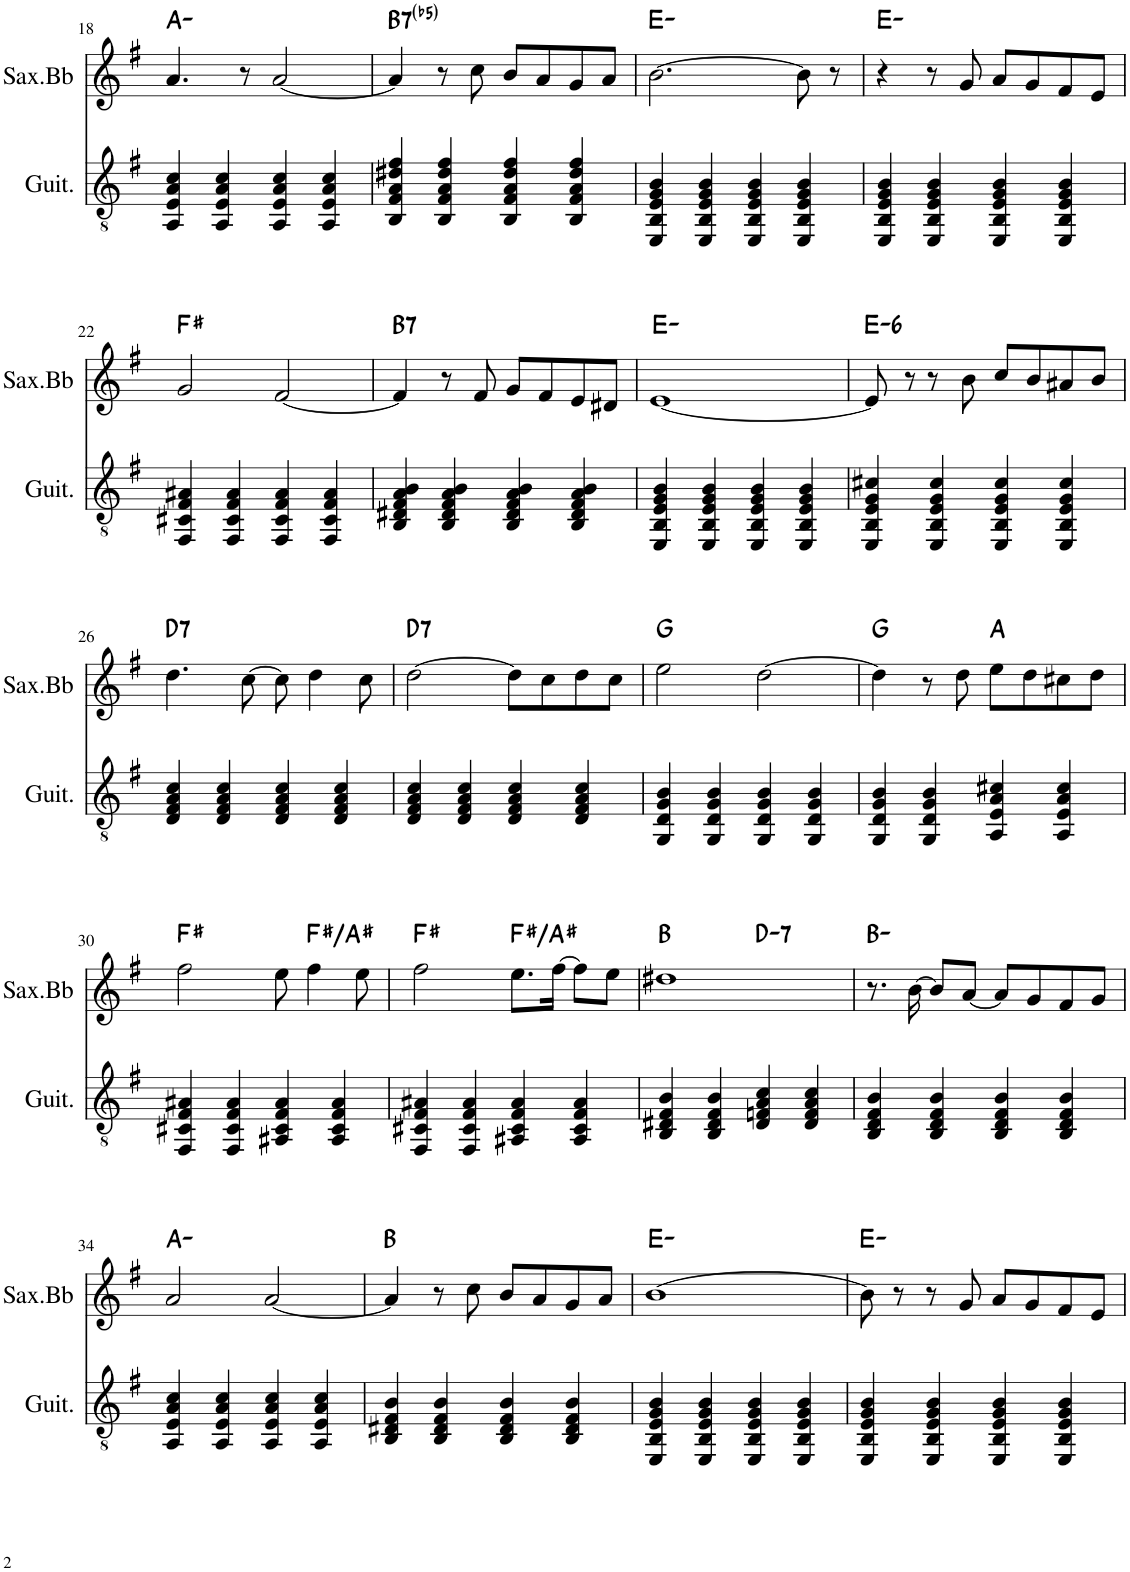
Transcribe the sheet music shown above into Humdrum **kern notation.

**kern	**kern	**harte
*part2	*part1	*part1
*staff2	*staff1	*
*I"Guit.	*I"Sax.Bb	*
*I'Guit.	*I'Sax.Bb	*
!!LO:PB:g=z
*clefGv2	*clefG2	*
*	*ITrd1c2	*
*k[f#]	*k[f#]	*
*M4/4	*M4/4	*
=18	=18	=18
4AA/ 4E/ 4A/ 4c/	4.a/	A:min
4AA/ 4E/ 4A/ 4c/	.	.
.	8r	.
4AA/ 4E/ 4A/ 4c/	[2a/	.
4AA/ 4E/ 4A/ 4c/	.	.
=19	=19	=19
!	!	!LO:H:kt=7
4BB/ 4F#/ 4A/ 4d#X/ 4f#/	4a/]	B:(3,b5,b7)
4BB/ 4F#/ 4A/ 4d#/ 4f#/	8r	.
.	8cc\	.
4BB/ 4F#/ 4A/ 4d#/ 4f#/	8b/L	.
.	8a/	.
4BB/ 4F#/ 4A/ 4d#/ 4f#/	8g/	.
.	8a/J	.
=20	=20	=20
4EE/ 4BB/ 4E/ 4G/ 4B/	[2.b\	E:min
4EE/ 4BB/ 4E/ 4G/ 4B/	.	.
4EE/ 4BB/ 4E/ 4G/ 4B/	.	.
4EE/ 4BB/ 4E/ 4G/ 4B/	8b\]	.
.	8r	.
=21	=21	=21
4EE/ 4BB/ 4E/ 4G/ 4B/	4r	E:min
4EE/ 4BB/ 4E/ 4G/ 4B/	8r	.
.	8g/	.
4EE/ 4BB/ 4E/ 4G/ 4B/	8a/L	.
.	8g/	.
4EE/ 4BB/ 4E/ 4G/ 4B/	8f#/	.
.	8e/J	.
!!LO:LB:g=z
=22	=22	=22
4FF#/ 4C#X/ 4F#/ 4A#X/	2g/	F#:maj
4FF#/ 4C#/ 4F#/ 4A#/	.	.
4FF#/ 4C#/ 4F#/ 4A#/	[2f#/	.
4FF#/ 4C#/ 4F#/ 4A#/	.	.
=23	=23	=23
!	!	!LO:H:kt=7
4BB/ 4D#X/ 4F#/ 4A/ 4B/	4f#/]	B:7
4BB/ 4D#/ 4F#/ 4A/ 4B/	8r	.
.	8f#/	.
4BB/ 4D#/ 4F#/ 4A/ 4B/	8g/L	.
.	8f#/	.
4BB/ 4D#/ 4F#/ 4A/ 4B/	8e/	.
.	8d#X/J	.
=24	=24	=24
4EE/ 4BB/ 4E/ 4G/ 4B/	[1e	E:min
4EE/ 4BB/ 4E/ 4G/ 4B/	.	.
4EE/ 4BB/ 4E/ 4G/ 4B/	.	.
4EE/ 4BB/ 4E/ 4G/ 4B/	.	.
=25	=25	=25
!	!	!LO:H:kt=6
4EE/ 4BB/ 4E/ 4G/ 4c#X/	8e/]	E:min6
.	8r	.
4EE/ 4BB/ 4E/ 4G/ 4c#/	8r	.
.	8b\	.
4EE/ 4BB/ 4E/ 4G/ 4c#/	8cc/L	.
.	8b/	.
4EE/ 4BB/ 4E/ 4G/ 4c#/	8a#X/	.
.	8b/J	.
!!LO:LB:g=z
=26	=26	=26
!	!	!LO:H:kt=7
4D/ 4F#/ 4A/ 4c/	4.dd\	D:7
4D/ 4F#/ 4A/ 4c/	.	.
.	[8cc\	.
4D/ 4F#/ 4A/ 4c/	8cc\]	.
.	4dd\	.
4D/ 4F#/ 4A/ 4c/	.	.
.	8cc\	.
=27	=27	=27
!	!	!LO:H:kt=7
4D/ 4F#/ 4A/ 4c/	[2dd\	D:7
4D/ 4F#/ 4A/ 4c/	.	.
4D/ 4F#/ 4A/ 4c/	8dd\L]	.
.	8cc\	.
4D/ 4F#/ 4A/ 4c/	8dd\	.
.	8cc\J	.
=28	=28	=28
4GG/ 4D/ 4G/ 4B/	2ee\	G:maj
4GG/ 4D/ 4G/ 4B/	.	.
4GG/ 4D/ 4G/ 4B/	[2dd\	.
4GG/ 4D/ 4G/ 4B/	.	.
=29	=29	=29
4GG/ 4D/ 4G/ 4B/	4dd\]	G:maj
4GG/ 4D/ 4G/ 4B/	8r	.
.	8dd\	.
4AA/ 4E/ 4A/ 4c#X/	8ee\L	A:maj
.	8dd\	.
4AA/ 4E/ 4A/ 4c#/	8cc#X\	.
.	8dd\J	.
!!LO:LB:g=z
=30	=30	=30
4FF#/ 4C#X/ 4F#/ 4A#X/	2ff#\	F#:maj
4FF#/ 4C#/ 4F#/ 4A#/	.	.
4AA#X/ 4C#/ 4F#/ 4A#/	8ee\	.
.	4ff#\	F#:maj/3
4AA#/ 4C#/ 4F#/ 4A#/	.	.
.	8ee\	.
=31	=31	=31
4FF#/ 4C#X/ 4F#/ 4A#X/	2ff#\	F#:maj
4FF#/ 4C#/ 4F#/ 4A#/	.	.
4AA#X/ 4C#/ 4F#/ 4A#/	8.ee\L	F#:maj/3
.	[16ff#\Jk	.
4AA#/ 4C#/ 4F#/ 4A#/	8ff#\L]	.
.	8ee\J	.
=32	=32	=32
*	*^	*
4BB/ 4D#X/ 4F#/ 4B/	1dd#X	2ryy	B:maj
4BB/ 4D#/ 4F#/ 4B/	.	.	.
!	!	!	!LO:H:kt=7
4D#/ 4Fn/ 4A/ 4c/	.	2ryy	D:min7
4D#/ 4F/ 4A/ 4c/	.	.	.
*	*v	*v	*
=33	=33	=33
4BB/ 4D/ 4F#/ 4B/	8.r	B:min
.	[16b\	.
4BB/ 4D/ 4F#/ 4B/	8b/L]	.
.	[8a/J	.
4BB/ 4D/ 4F#/ 4B/	8a/L]	.
.	8g/	.
4BB/ 4D/ 4F#/ 4B/	8f#/	.
.	8g/J	.
!!LO:LB:g=z
=34	=34	=34
4AA/ 4E/ 4A/ 4c/	2a/	A:min
4AA/ 4E/ 4A/ 4c/	.	.
4AA/ 4E/ 4A/ 4c/	[2a/	.
4AA/ 4E/ 4A/ 4c/	.	.
=35	=35	=35
4BB/ 4D#X/ 4F#/ 4B/	4a/]	B:maj
4BB/ 4D#/ 4F#/ 4B/	8r	.
.	8cc\	.
4BB/ 4D#/ 4F#/ 4B/	8b/L	.
.	8a/	.
4BB/ 4D#/ 4F#/ 4B/	8g/	.
.	8a/J	.
=36	=36	=36
4EE/ 4BB/ 4E/ 4G/ 4B/	[1b	E:min
4EE/ 4BB/ 4E/ 4G/ 4B/	.	.
4EE/ 4BB/ 4E/ 4G/ 4B/	.	.
4EE/ 4BB/ 4E/ 4G/ 4B/	.	.
=37	=37	=37
4EE/ 4BB/ 4E/ 4G/ 4B/	8b\]	E:min
.	8r	.
4EE/ 4BB/ 4E/ 4G/ 4B/	8r	.
.	8g/	.
4EE/ 4BB/ 4E/ 4G/ 4B/	8a/L	.
.	8g/	.
4EE/ 4BB/ 4E/ 4G/ 4B/	8f#/	.
.	8e/J	.
=	=	=
*-	*-	*-
